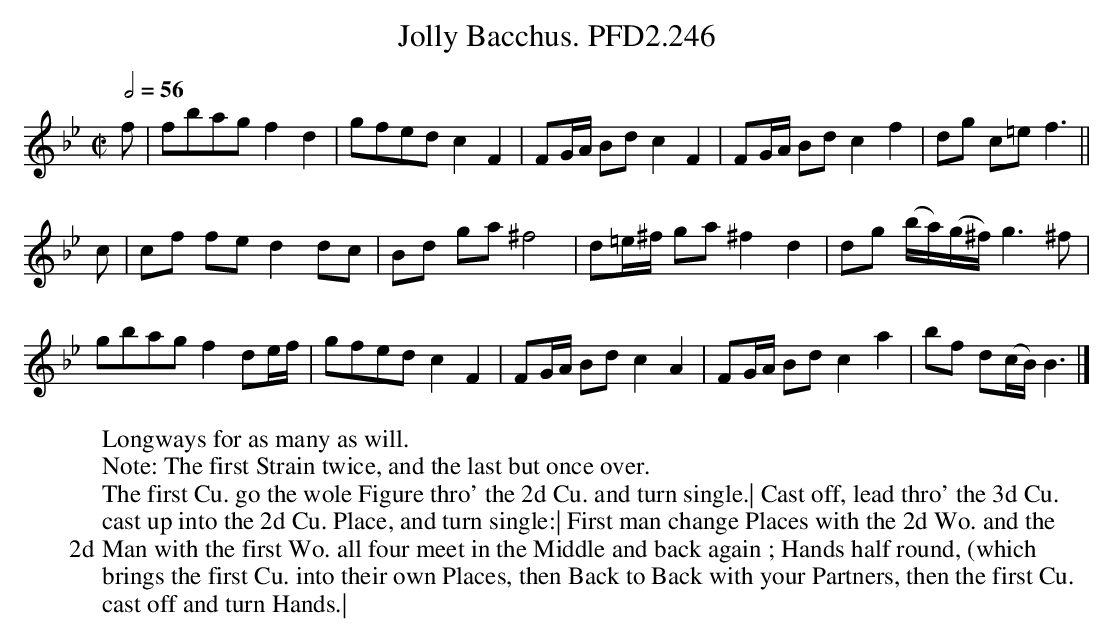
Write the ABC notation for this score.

X:1
T:Jolly Bacchus. PFD2.246
M:C|
L:1/8
Q:1/2=56
K:Bb
f|fbag f2d2|gfedc2F2|FG/A/ Bdc2F2|FG/A/ Bdc2f2|dg c=ef3||
c|cf fed2dc|Bd ga^f4|d=e/^f/ ga^f2d2|dg (b/a/)(g/^f/)g3^f|
gbagf2de/f/|gfedc2F2|FG/A/ Bdc2A2|FG/A/ Bdc2a2|bf d(c/B/)B3|]
W:Longways for as many as will.
W:Note: The first Strain twice, and the last but once over.
W:The first Cu. go the wole Figure thro' the 2d Cu. and turn single.| Cast off, lead thro' the 3d Cu.
W:cast up into the 2d Cu. Place, and turn single:| First man change Places with the 2d Wo. and the
W:2d Man with the first Wo. all four meet in the Middle and back again ; Hands half round, (which
W:brings the first Cu. into their own Places, then Back to Back with your Partners, then the first Cu.
W:cast off and turn Hands.|
